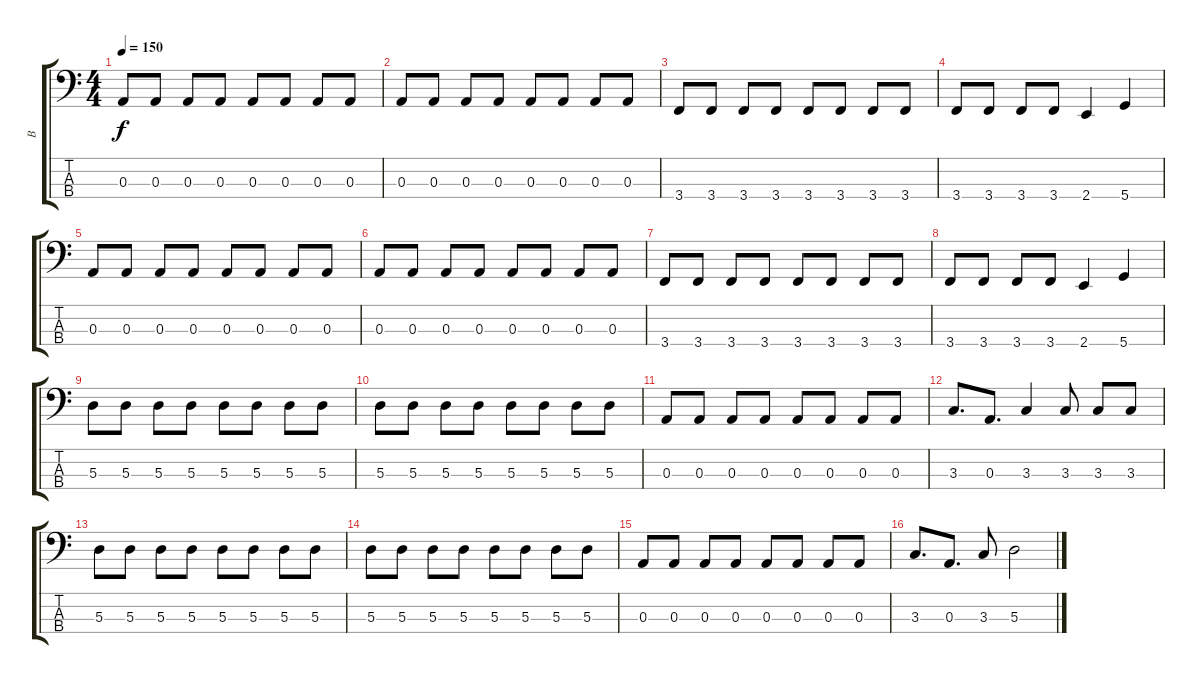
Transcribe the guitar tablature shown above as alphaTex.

\track ("B" "B") {instrument electricbassfinger}
\staff {score tabs}
\tuning (G2 D2 A1 D1) {hide}
\ts (4 4)
\tempo 150
\clef f4
\ks c
0.3.8{dy f} 0.3.8 0.3.8 0.3.8 0.3.8 0.3.8 0.3.8 0.3.8 |
0.3.8 0.3.8 0.3.8 0.3.8 0.3.8 0.3.8 0.3.8 0.3.8 |
3.4.8 3.4.8 3.4.8 3.4.8 3.4.8 3.4.8 3.4.8 3.4.8 |
3.4.8 3.4.8 3.4.8 3.4.8 2.4.4 5.4.4 |
0.3.8 0.3.8 0.3.8 0.3.8 0.3.8 0.3.8 0.3.8 0.3.8 |
0.3.8 0.3.8 0.3.8 0.3.8 0.3.8 0.3.8 0.3.8 0.3.8 |
3.4.8 3.4.8 3.4.8 3.4.8 3.4.8 3.4.8 3.4.8 3.4.8 |
3.4.8 3.4.8 3.4.8 3.4.8 2.4.4 5.4.4 |
5.3.8 5.3.8 5.3.8 5.3.8 5.3.8 5.3.8 5.3.8 5.3.8 |
5.3.8 5.3.8 5.3.8 5.3.8 5.3.8 5.3.8 5.3.8 5.3.8 |
0.3.8 0.3.8 0.3.8 0.3.8 0.3.8 0.3.8 0.3.8 0.3.8 |
3.3.8{d} 0.3.8{d} 3.3.4 3.3.8 3.3.8 3.3.8 |
5.3.8 5.3.8 5.3.8 5.3.8 5.3.8 5.3.8 5.3.8 5.3.8 |
5.3.8 5.3.8 5.3.8 5.3.8 5.3.8 5.3.8 5.3.8 5.3.8 |
0.3.8 0.3.8 0.3.8 0.3.8 0.3.8 0.3.8 0.3.8 0.3.8 |
3.3.8{d} 0.3.8{d} 3.3.8 5.3.2
